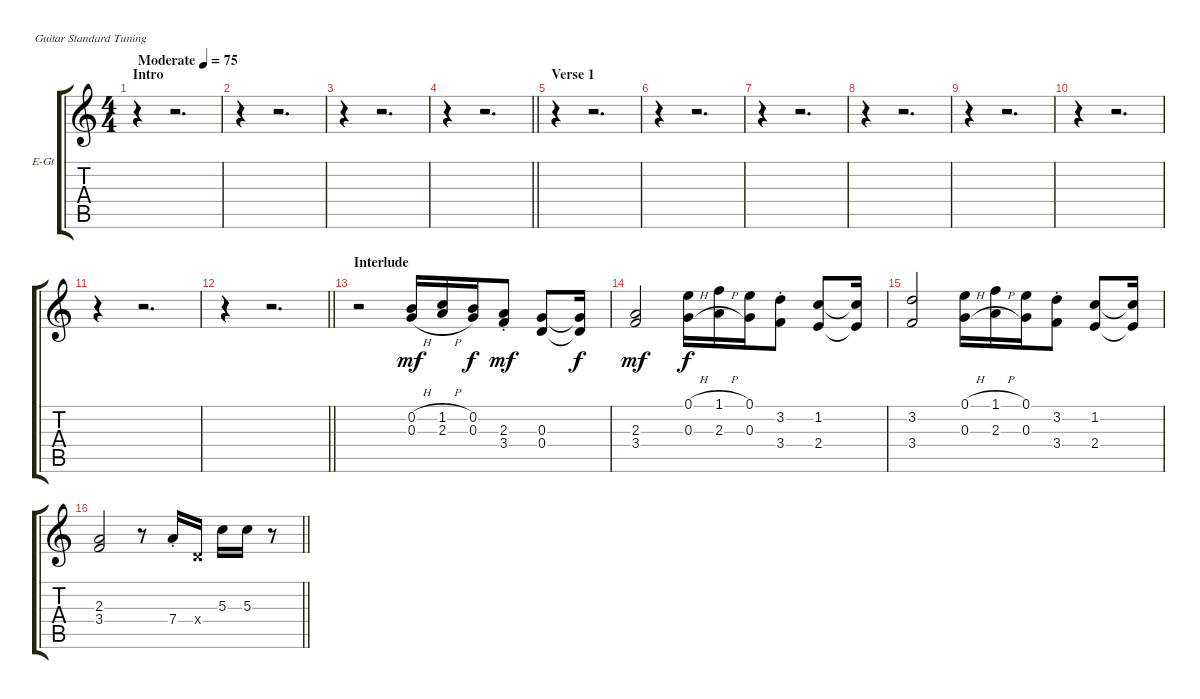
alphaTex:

\bracketExtendMode groupsimilarinstruments
\firstSystemTrackNameOrientation horizontal
\otherSystemsTrackNameOrientation horizontal
\track ("Guitar 2. (elec.)" "E-Gt") {instrument electricguitarjazz}
\staff {score tabs}
\tuning (E4 B3 G3 D3 A2 E2)
\ts (4 4)
\beaming (8 2 2 2 2)
\section ("" "Intro")
\tempo (75 "Moderate")
\clef g2
\ks c
r.4{dy mf instrument electricguitarjazz} r.2{d} |
r.4 r.2{d} |
r.4 r.2{d} |
\barLineRight lightlight
r.4 r.2{d} |
\section ("" "Verse 1")
r.4 r.2{d} |
r.4 r.2{d} |
r.4 r.2{d} |
r.4 r.2{d} |
r.4 r.2{d} |
r.4 r.2{d} |
r.4 r.2{d} |
\barLineRight lightlight
r.4 r.2{d} |
\section ("" "Interlude")
r.2 (0.2{h} 0.3{h}).16 (1.2{h} 2.3{h}).16 (0.2 0.3).16{dy f} (2.3{st} 3.4{st}).8{dy mf} (0.3 0.4).8 (0.3{t} 0.4{t}).16{dy f} |
(2.3 3.4).2{dy mf} (0.1{h} 0.3{h}).16{dy f} (1.1{h} 2.3{h}).16 (0.1 0.3).16 (3.2{st} 3.4{st}).8 (1.2 2.4).8 (1.2{t} 2.4{t}).16 |
(3.2 3.4).2 (0.1{h} 0.3{h}).16 (1.1{h} 2.3{h}).16 (0.1 0.3).16 (3.2{st} 3.4{st}).8 (1.2 2.4).8 (1.2{t} 2.4{t}).16 |
\barLineRight lightlight
(2.3 3.4).2 r.8 7.4{st}.16 0.4{x}.16 5.3.16 5.3.16 r.8
